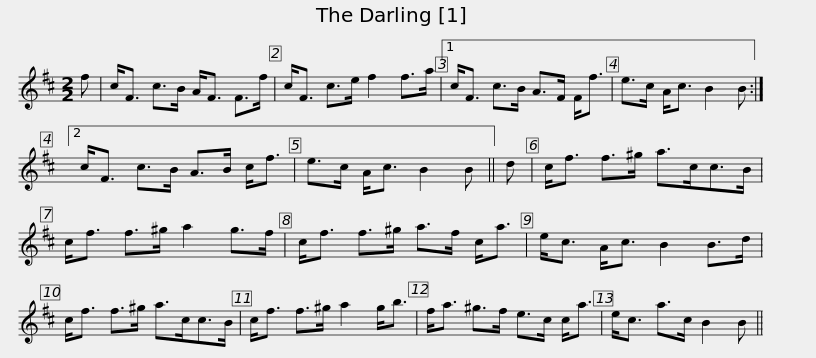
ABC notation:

X:1
L:1/8
M:2/2
I:linebreak $
K:Bmin
V:1 treble
V:1
 f | c<F c>B A<F F>f | c<F c>e f2 f>a |1 c<F c>B A>F F<f | e>c A<c B2 B :|2$ %5
 c<F c>B A>B c<f | e>c A<c B2 B || d | c<f f>^g a>cc>B | c<f f>^g a2 g>f |$ %10
 c<f f>^g a>f c<a | e<c A<c B2 B>d | c<f f>^g a>cc>B | c<f f>^g a2 g<b |$ f<a ^g>f e>c c<a | %15
 e<c a>c B2 B || %16
